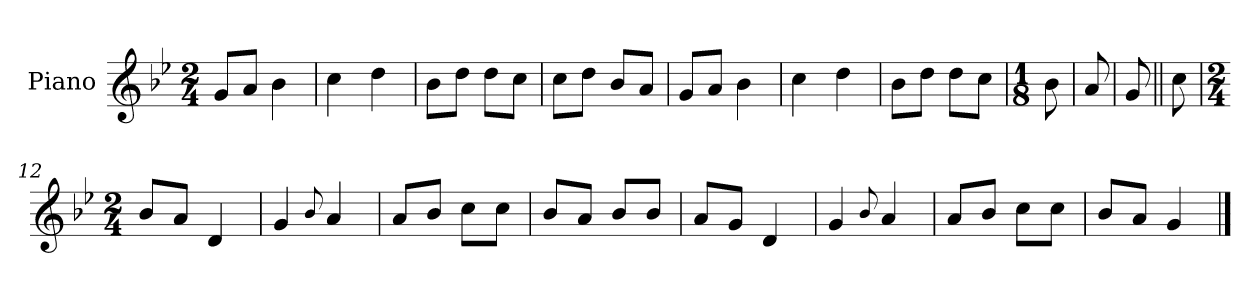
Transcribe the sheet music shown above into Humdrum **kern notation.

**kern
*part1
*staff1
*I"Piano
*I'Pno.
*clefG2
*k[b-e-]
*M2/4
=1
8g/L
8a/J
4b-\
=2
4cc\
4dd\
=3
8b-\L
8dd\J
8dd\L
8cc\J
=4
8cc\L
8dd\J
8b-/L
8a/J
=5
8g/L
8a/J
4b-\
=6
4cc\
4dd\
=7
8b-\L
8dd\J
8dd\L
8cc\J
=8
*M1/8
8b-\
=9
8a/
=10
8g/
=11||
8cc\
!!LO:LB:g=z
=12
*M2/4
8b-/L
8a/J
4d/
=13
4g/
8qqb-/
4a/
=14
8a/L
8b-/J
8cc\L
8cc\J
=15
8b-/L
8a/J
8b-/L
8b-/J
=16
8a/L
8g/J
4d/
=17
4g/
8qqb-/
4a/
=18
8a/L
8b-/J
8cc\L
8cc\J
=19
8b-/L
8a/J
4g/
==
*-
